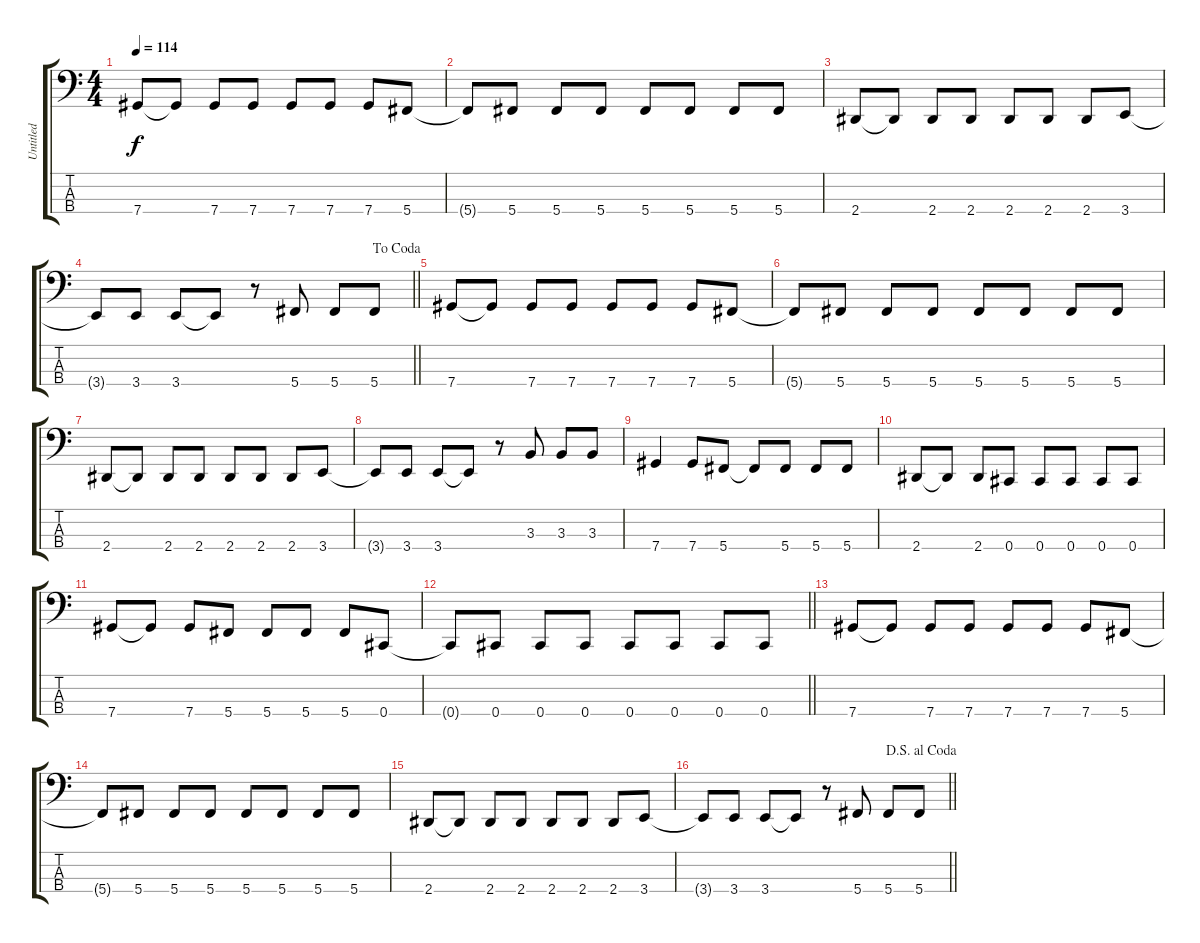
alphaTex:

\track ("Untitled" "Untitled") {instrument electricbassfinger}
\staff {score tabs}
\tuning (Gb2 Db2 Ab1 Db1) {hide}
\ts (4 4)
\tempo 114
\clef f4
\ks c
7.4.8{dy f} 7.4{t}.8 7.4.8 7.4.8 7.4.8 7.4.8 7.4.8 5.4.8 |
5.4{t}.8 5.4.8 5.4.8 5.4.8 5.4.8 5.4.8 5.4.8 5.4.8 |
2.4.8 2.4{t}.8 2.4.8 2.4.8 2.4.8 2.4.8 2.4.8 3.4.8 |
\jump dacoda
\barLineRight lightlight
3.4{t}.8 3.4.8 3.4.8 3.4{t}.8 r.8 5.4.8 5.4.8 5.4.8 |
7.4.8 7.4{t}.8 7.4.8 7.4.8 7.4.8 7.4.8 7.4.8 5.4.8 |
5.4{t}.8 5.4.8 5.4.8 5.4.8 5.4.8 5.4.8 5.4.8 5.4.8 |
2.4.8 2.4{t}.8 2.4.8 2.4.8 2.4.8 2.4.8 2.4.8 3.4.8 |
3.4{t}.8 3.4.8 3.4.8 3.4{t}.8 r.8 3.3.8 3.3.8 3.3.8 |
7.4.4 7.4.8 5.4.8 5.4{t}.8 5.4.8 5.4.8 5.4.8 |
2.4.8 2.4{t}.8 2.4.8 0.4.8 0.4.8 0.4.8 0.4.8 0.4.8 |
7.4.8 7.4{t}.8 7.4.8 5.4.8 5.4.8 5.4.8 5.4.8 0.4.8 |
\barLineRight lightlight
0.4{t}.8 0.4.8 0.4.8 0.4.8 0.4.8 0.4.8 0.4.8 0.4.8 |
7.4.8 7.4{t}.8 7.4.8 7.4.8 7.4.8 7.4.8 7.4.8 5.4.8 |
5.4{t}.8 5.4.8 5.4.8 5.4.8 5.4.8 5.4.8 5.4.8 5.4.8 |
2.4.8 2.4{t}.8 2.4.8 2.4.8 2.4.8 2.4.8 2.4.8 3.4.8 |
\jump dalsegnoalcoda
\barLineRight lightlight
3.4{t}.8 3.4.8 3.4.8 3.4{t}.8 r.8 5.4.8 5.4.8 5.4.8
